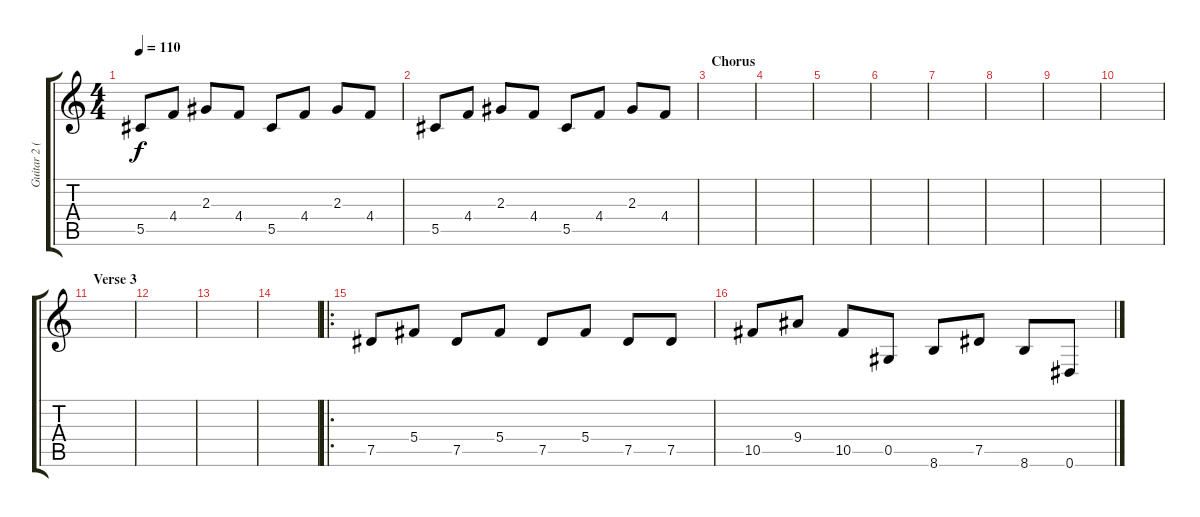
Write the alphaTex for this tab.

\track ("Guitar 2 (clean)" "Guitar 2 (") {instrument electricguitarclean}
\staff {score tabs}
\tuning (Eb4 Bb3 Gb3 Db3 Ab2 Eb2) {hide}
\ts (4 4)
\tempo 110
\clef g2
\ks c
5.5.8{dy f} 4.4.8 2.3.8 4.4.8 5.5.8 4.4.8 2.3.8 4.4.8 |
5.5.8 4.4.8 2.3.8 4.4.8 5.5.8 4.4.8 2.3.8 4.4.8 |
\section ("" "Chorus")
|
|
|
|
|
|
|
|
\section ("" "Verse 3")
|
|
|
|
\ro
7.5.8 5.4.8 7.5.8 5.4.8 7.5.8 5.4.8 7.5.8 7.5.8 |
10.5.8 9.4.8 10.5.8 0.5.8 8.6.8 7.5.8 8.6.8 0.6.8
